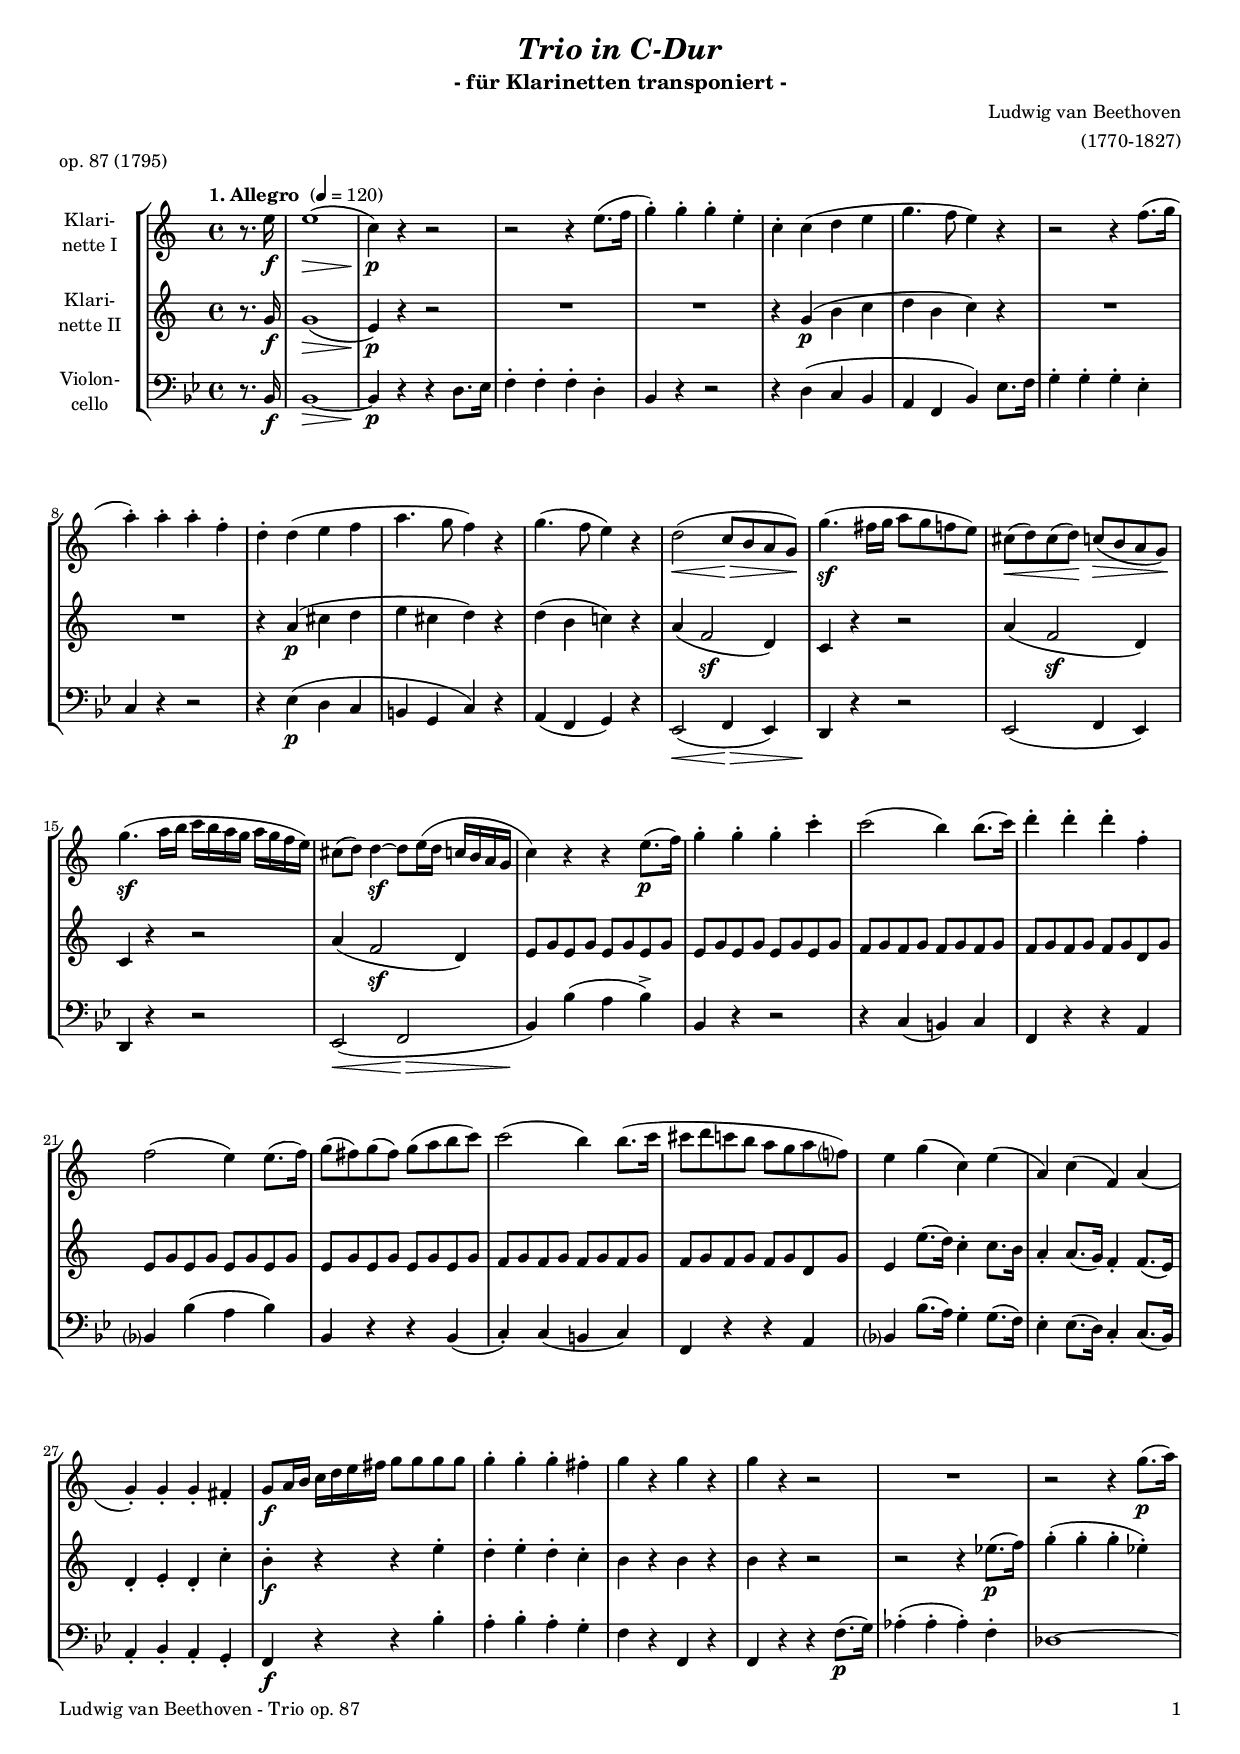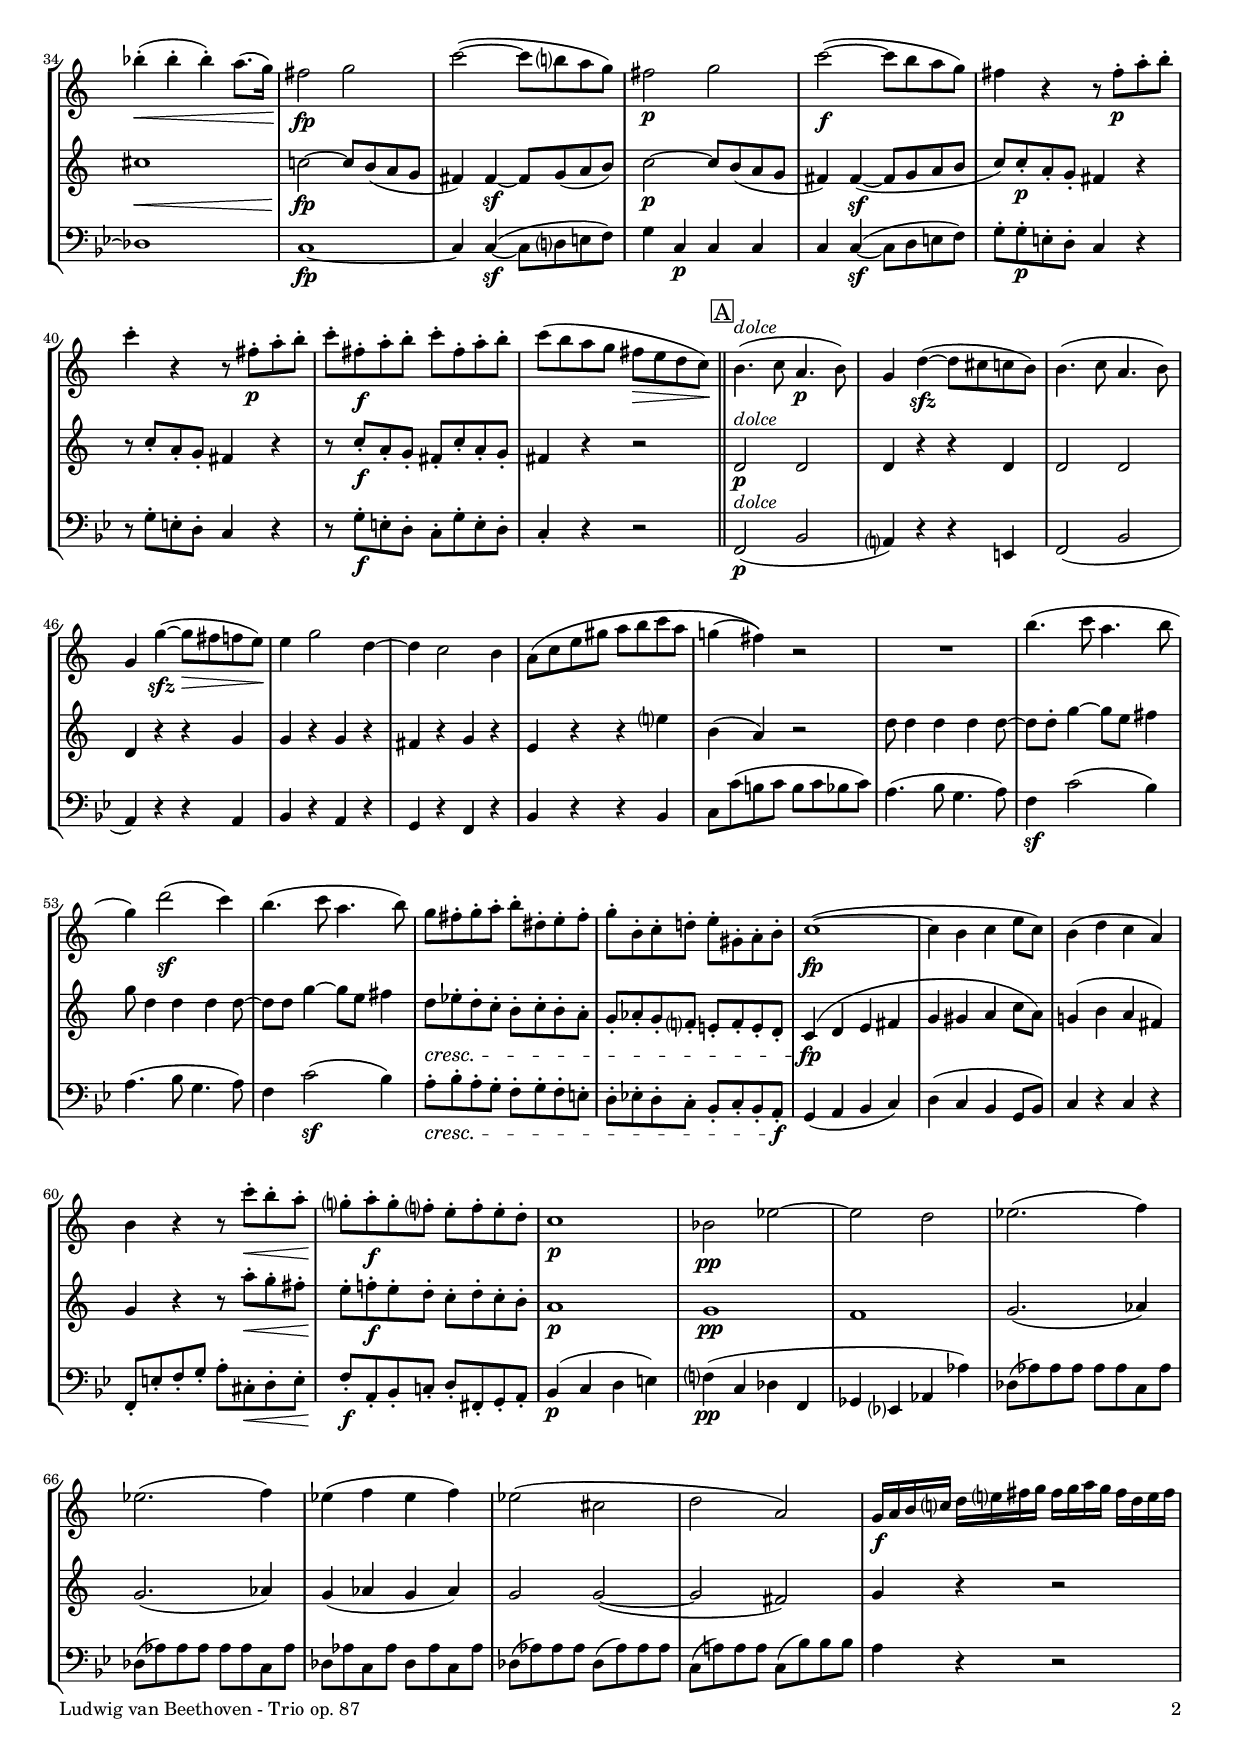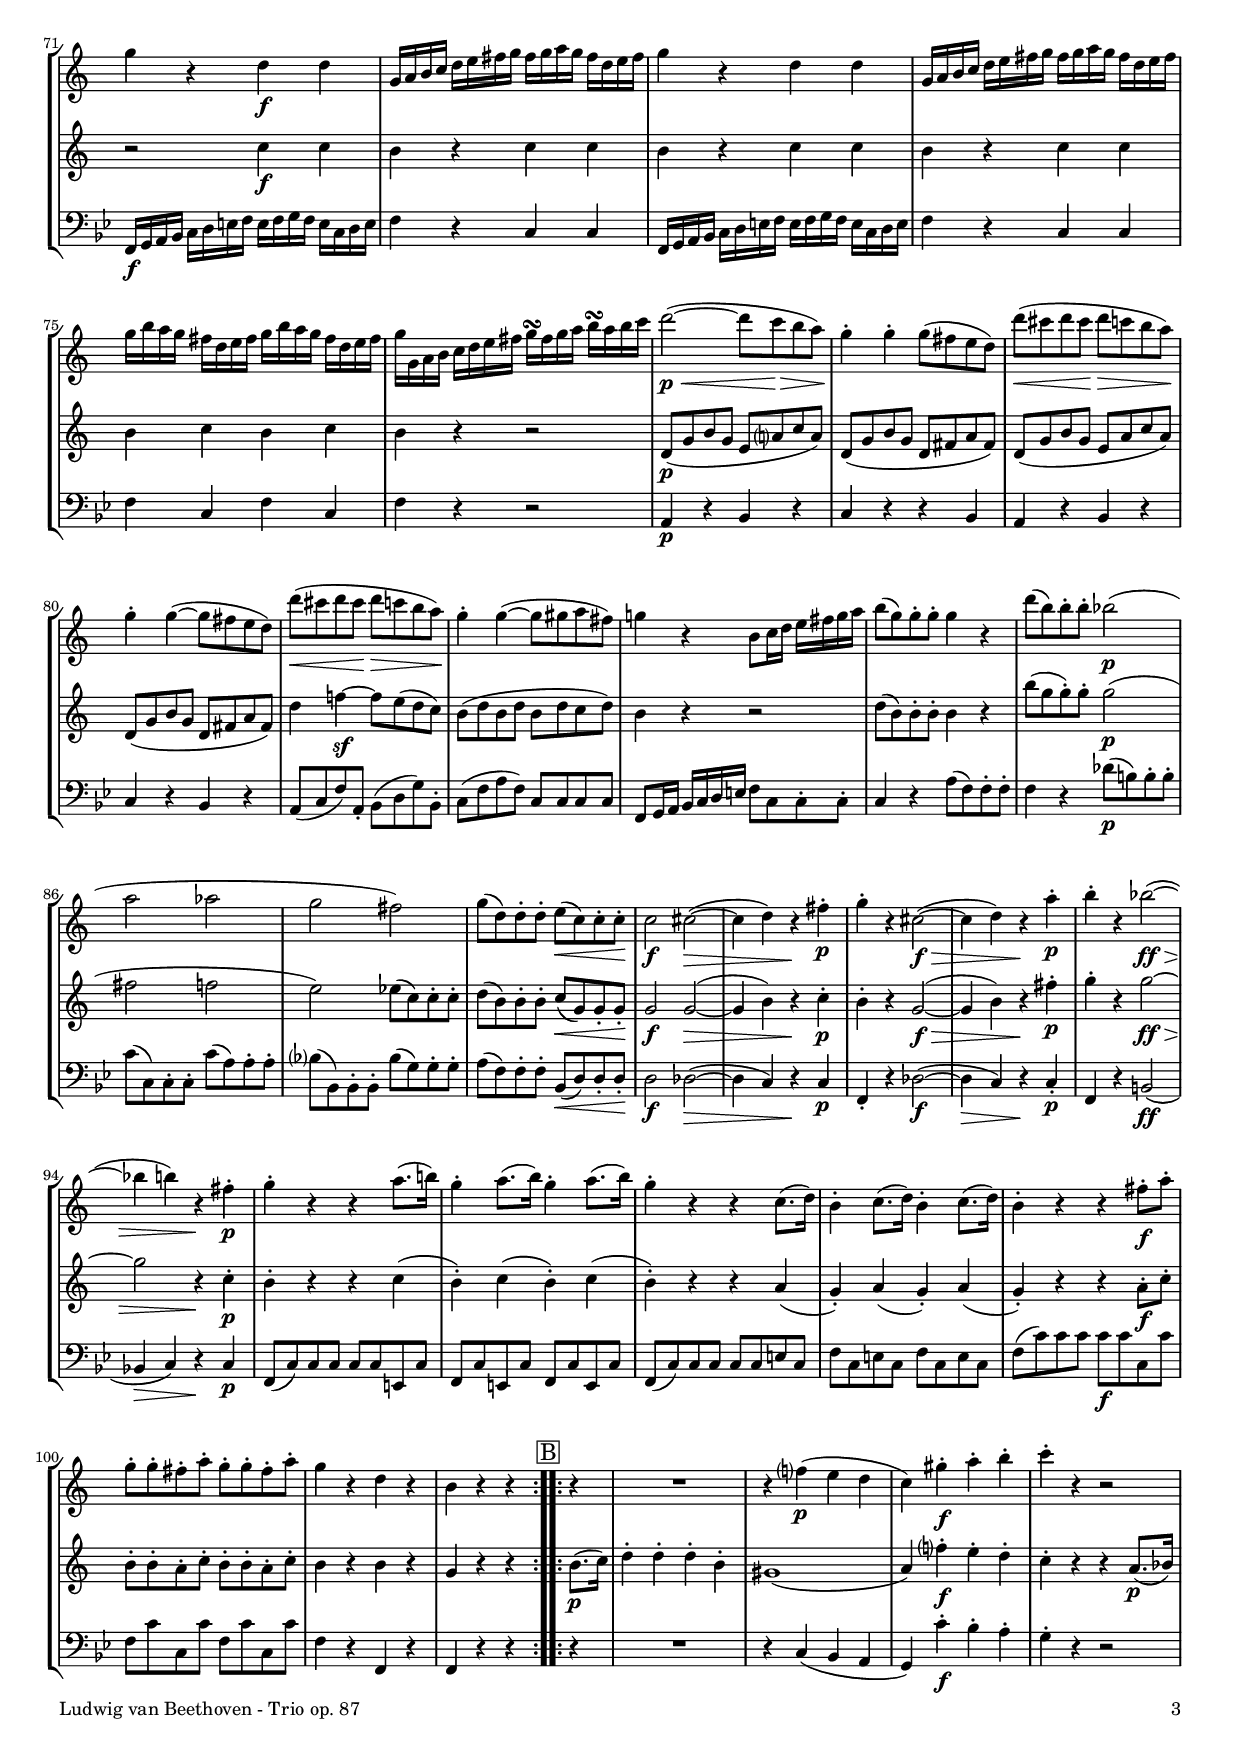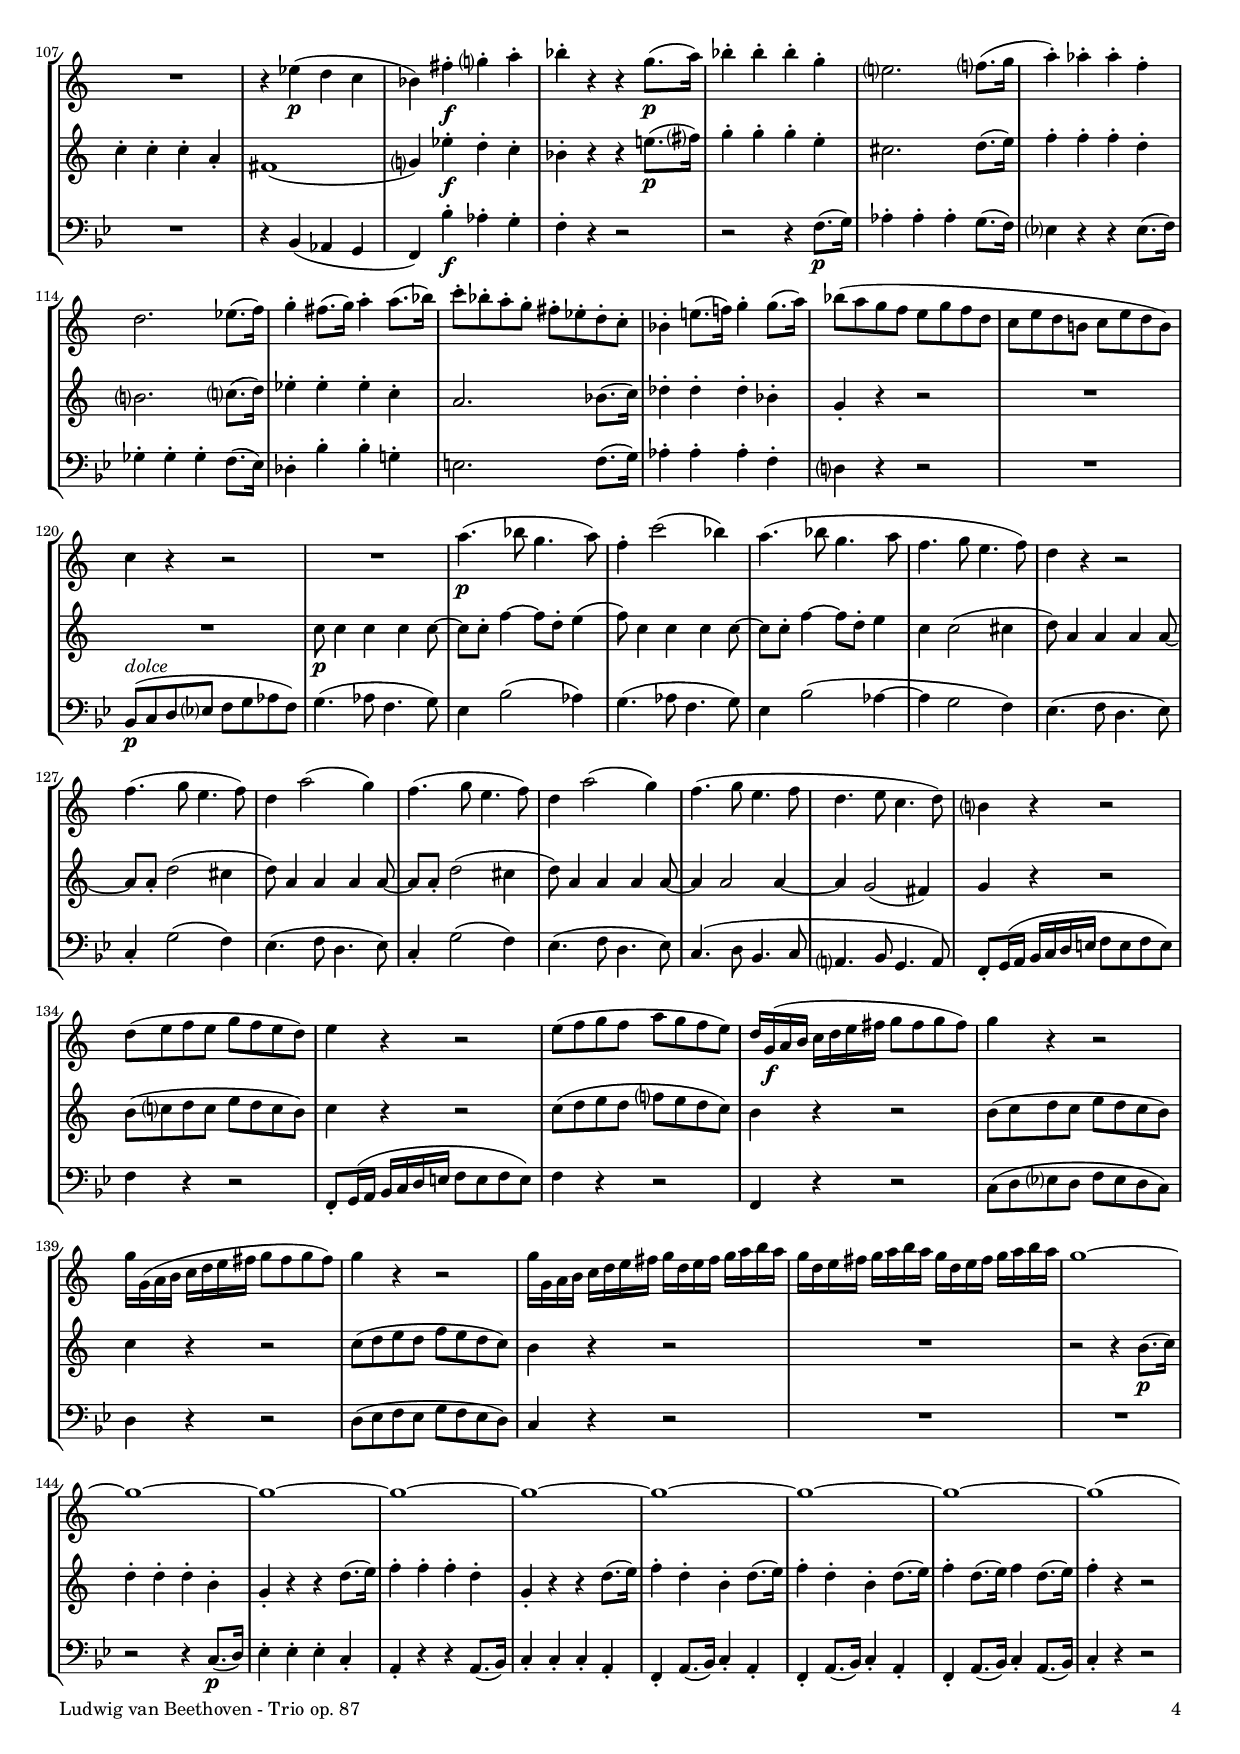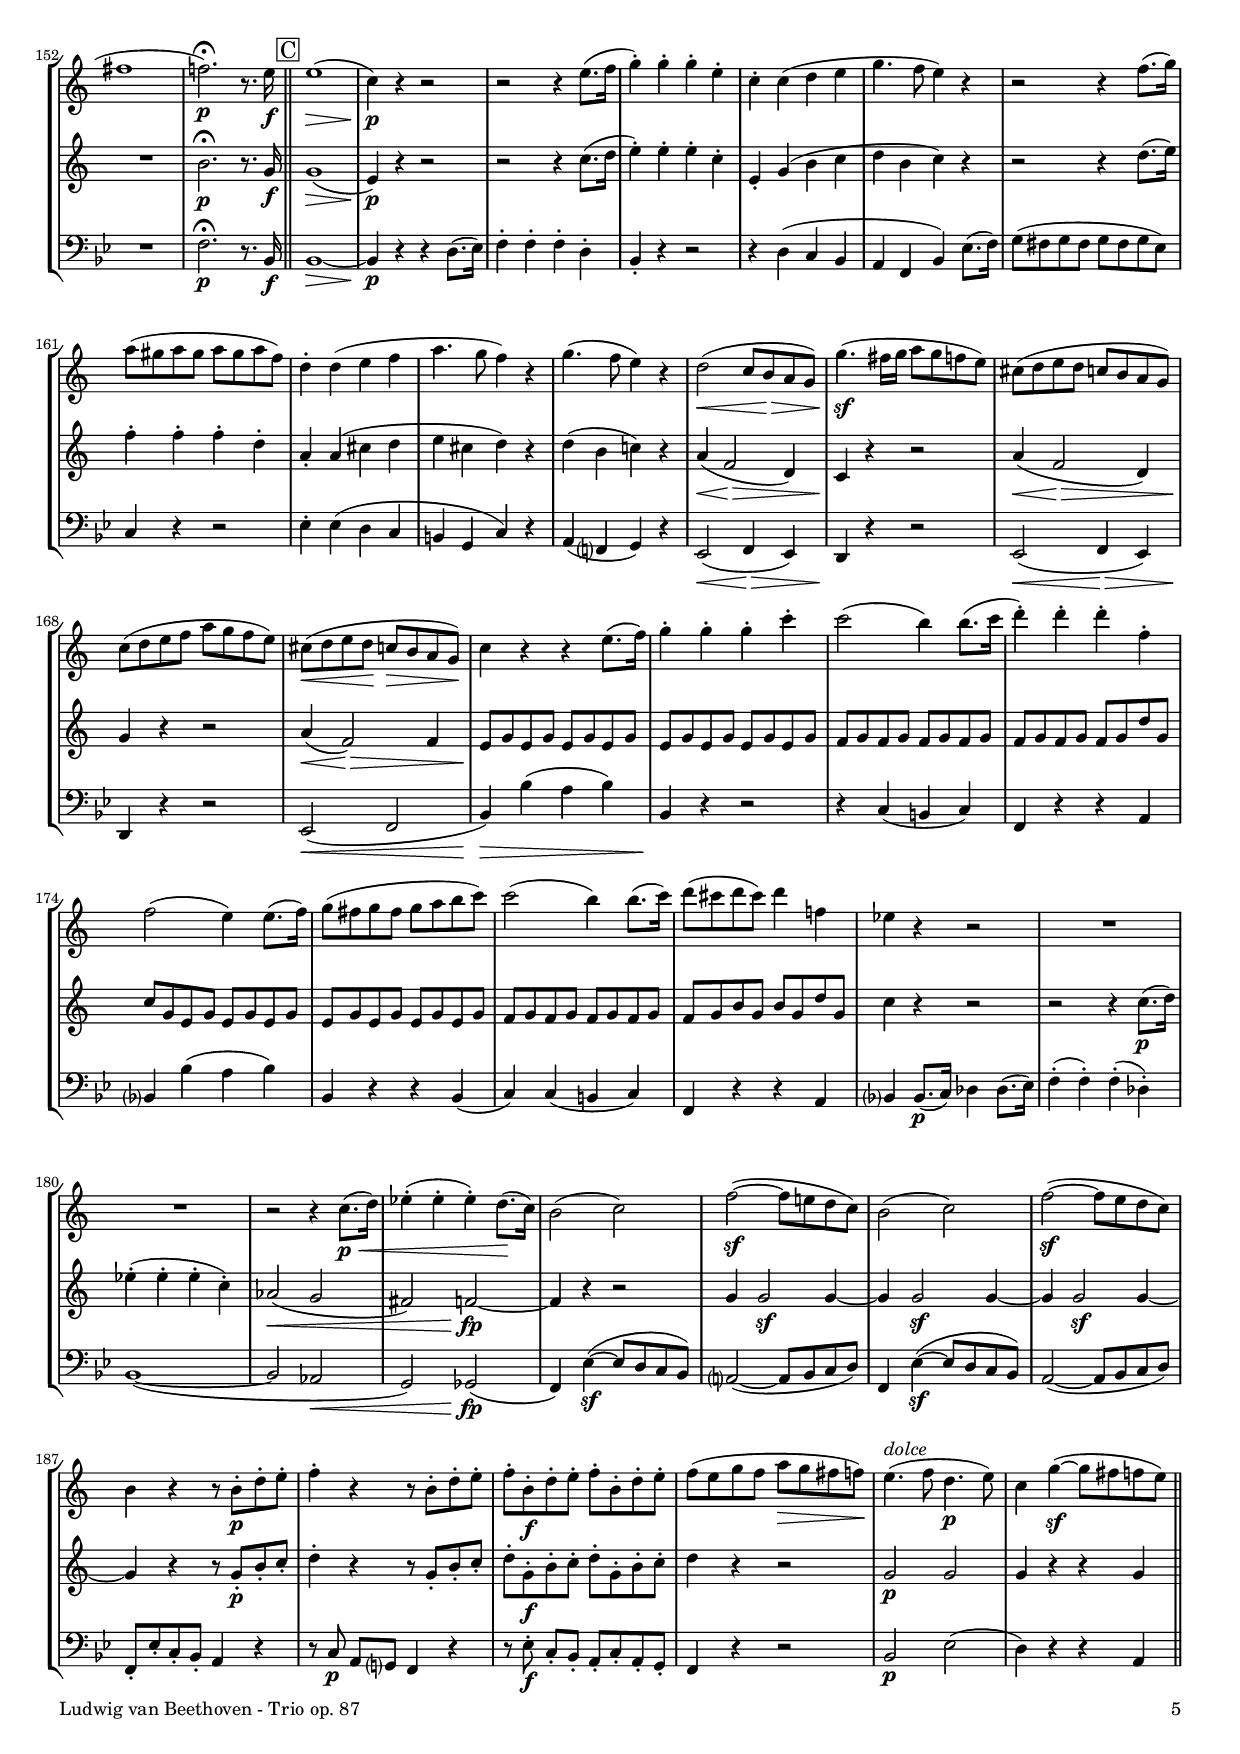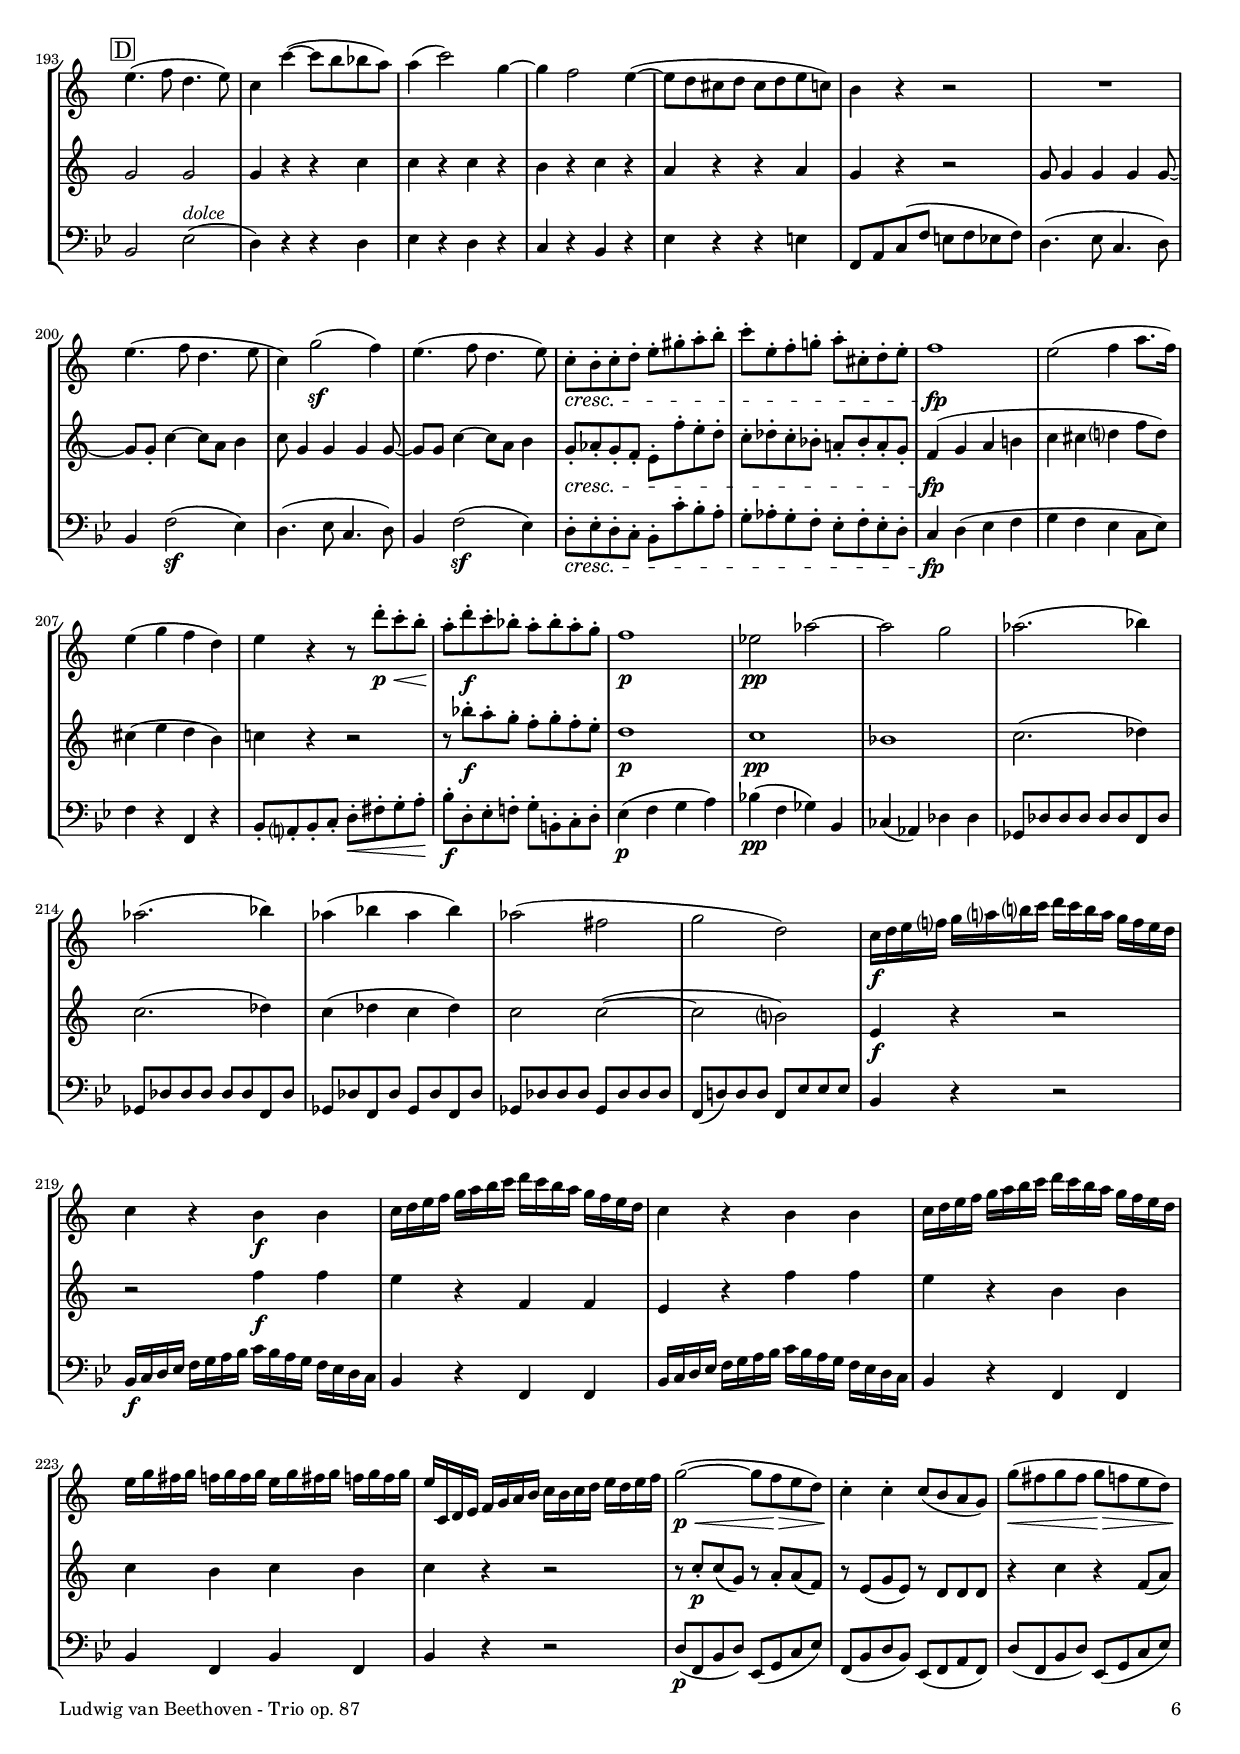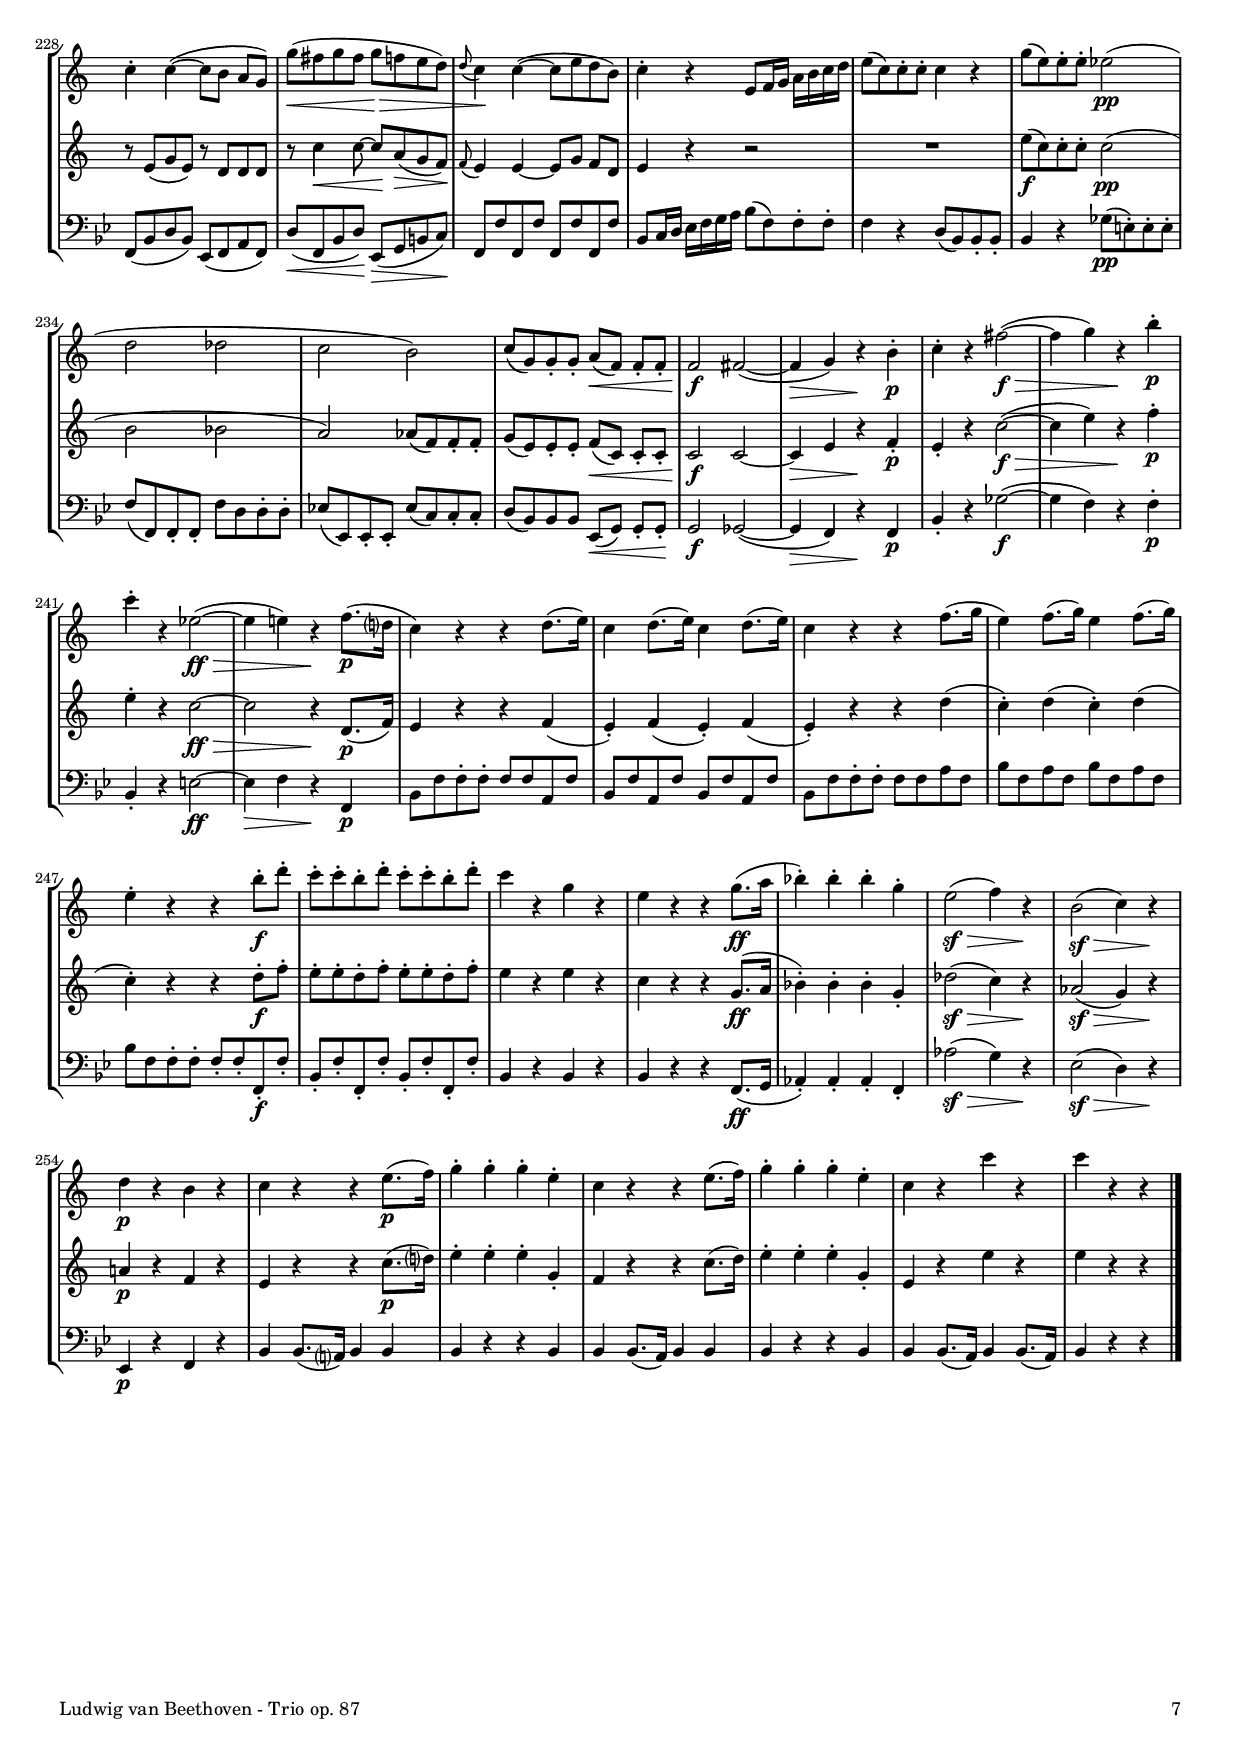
\version "2.18.2"
\include "deutsch.ly"
  
#(set-global-staff-size 16.1)

\header {
  title     = \markup \bold \italic "Trio in C-Dur"
  subtitle  = "- für Klarinetten transponiert -"
  composer  = "Ludwig van Beethoven"
  arranger  = "(1770-1827)"
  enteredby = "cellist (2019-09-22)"
  piece     = "op. 87 (1795)"
}

voiceconsts = {
  \key b \major
  \clef "treble"
%  \numericTimeSignature
  \compressFullBarRests
  % Set default beaming for all staves
% \set Timing.beamExceptions = #'()
% \set Timing.baseMoment     = #(ly:make-moment 1 4)
% \set Timing.beatStructure  = #'(1 1 1)
}

micl = "clarinet"
mifl = "flute"
miob = "oboe"
mifh = "french horn"
misx = "tenor sax"

mist = "string ensemble 1"
%miba = "cello"
miba = "bassoon"

boxa = { \bar "||" \mark \markup \box "A" }
boxb = { \mark \markup \box "B" }
boxc = { \bar "||" \mark \markup \box "C" }
boxd = { \bar "||" \mark \markup \box "D" }

dolc = \markup \italic "dolce"

introa = { \tempo "1. Allegro " 4=120 \time 4/4 }

va = \relative c'' {
  \voiceconsts

  \introa
  \repeat volta 2 {
    \partial 4 r8. d16\f
    d1(\>
    b4)\!\p r r2
    r2 r4 d8.( es16
    f4)-. f-. f-. d-.

    b-. b( c d
    f4. es8 d4) r
    r2 r4 es8.( f16
    g4)-. g-. g-. es-.

    c-. c( d es
    g4. f8 es4) r
    f4.( es8 d4) r
    c2(\< b8\!\> a g f)\!

    f'4.(\sf e16 f g8 f es d)
    h(\< c) h( c)\! b(\> a g f)\!
    f'4.(\sf g16 a b a g f g f es d)

    h8( c) c4~\sf c8 d16( c b a g f
    b4) r r d8.(\p es16)
    f4-. f-. f-. b-.

    b2( a4) a8.( b16)
    c4-. c-. c-. es,-.
    es2( d4) d8.( es16)

    f8( e) f( e) f( g a b)
    b2( a4) a8.( b16
    h8 c b a g f g es?)

    d4 f( b,) d(
    g,) b( es,) g(
    f)-. f-. f-. e-.
    f8\f g16 a b c d e f8 f f f

    f4-. f-. f-. e-.
    f r f r
    f r r2
    R1

    r2 r4 f8.(\p g16)
    as4(-.\< as-. as)-. g8.( f16)\!
    e2\fp f

    b2(~ b8 a? g f)
    e2\p f
    b(~\f b8 a g f)
    e4 r r8 e-.\p g-. a-.

    b4-. r r8 e,-.\p g-. a-.
    b-. e,-.\f g-. a-. b-. e,-. g-. a-.
    b( a g f e\> d c b)\! \boxa

    a4.(^\dolc b8 g4.\p a8)
    f4 c'(~\sfz c8 h b a)
    a4.( b8 g4. a8)
    f4 f'(~\sfz f8\> e es d)
    d4\! f2 c4~

    c b2 a4
    g8\( b d fis g a b g
    f!4( e)\) r2
    R1
    a4.( b8 g4. a8
    f4) c'2(\sf b4)

    a4.( b8 g4. a8)
    f e-. f-. g-. a-. cis,-. d-. e-.
    f-. a,-. b-. c!-. d-. fis,-. g-. a-.
    b1(~\fp
    b4 a b d8 b)

    a4( c b g)
    a r r8 b'-.\< a-. g-.
    f?-.\! g-.\f f-. es?-. d-. es-. d-. c-.
    b1\p
    as2\pp des~
    des c
    des2.( es4)

    des2.( es4)
    des( es des es)
    des2( h
    c g)
    f16\f g a b? c d? e f e f g f e c d e

    f4 r c\f c
    f,16 g a b c d e f e f g f e c d e
    f4 r c c
    f,16 g a b c d e f e f g f e c d e

    f a g f e c d e f a g f e c d e
    f f, g a b c d e f\turn e f g a\turn g a b
    c2(~\p\< c8 b\!\> a g)

    f4-.\! f-. f8( e d c)
    c'(\< h c h\! c\> b a g)\!
    f4-. f(~ f8 e d c)

    c'(\< h c h\! c\> b a g)\!
    f4-. f(~ f8 fis g e)
    f!4 r a,8 b16 c d e f g
    a8( f) f-. f-. f4 r

    c'8( a) a-. a-. as2(\p
    g ges
    f e)
    f8( c) c-. c-. d(\< b) b-. b-.\!

    b2\f h(~\>
    h4 c) r\! e-.\p
    f-. r h,2(~\f\>
    h4 c) r\! g'-.\p
    a-. r as2(~\ff\>
    as4 a) r\! e-.\p

    f-. r r g8.( a!16)
    f4-. g8.( a16) f4-. g8.( a16)
    f4-. r r b,8.( c16)
    a4-. b8.( c16) a4-. b8.( c16)
    
    a4-. r r e'8-.\f g-.
    f-. f-. e-. g-. f-. f-. e-. g-.
    f4 r c r
    a r r
  } \boxb
  \repeat volta 2 {
    r
    R1
    r4 es'?(\p d c
    b) fis'-.\f g-. a-.
    b-. r r2
    R1
    r4 des,(\p c b
    as) e'-.\f f?-. g-.

    as-. r r f8.(\p g16)
    as4-. as-. as-. f-.
    d?2. es?8.( f16
    g4)-. ges-. ges-. es-.
    c2. des8.( es16)
    f4-. e8.( f16) g4-. g8.( as16)

    b8-. as-. g-. f-. e-. des-. c-. b-.
    as4-. d!8.( es!16) f4-. f8.( g16)
    as8( g f es d f es c
    b d c a! b d c a)

    b4 r r2
    R1
    g'4.(\p as8 f4. g8)
    es4-. b'2( as4)
    g4.( as8 f4. g8
    es4. f8 d4. es8)
    c4 r r2

    es4.( f8 d4. es8)
    c4 g'2( f4)
    es4.( f8 d4. es8)
    c4 g'2( f4)
    es4.( f8 d4. es8
    c4. d8 b4. c8)

    a?4 r r2
    c8( d es d f es d c)
    d4 r r2
    d8( es f es g f es d)
    c16 f,(\f g a b c d e f8 e f e)

    f4 r r2
    f16 f,( g a b c d e f8 e f e)
    f4 r r2
    f16 f, g a b c d e f c d e f g a g

    f c d e f g a g f c d e f g a g
    f1~
    f~
    f~
    f~
    f~
    f~
    f~
    f~
    f(

    e
    es!2.)\fermata\p r8. d16\f \boxc
    d1(\>
    b4)\!\p r r2
    r r4 d8.( es16
    f4)-. f-. f-. d-.
    b-. b( c d
    f4. es8 d4) r

    r2 r4 es8.( f16)
    g8( fis g fis g fis g es)
    c4-. c( d es
    g4. f8 es4) r
    f4.( es8 d4) r
    c2(\< b8 a\!\> g f)

    f'4.(\!\sf e16 f g8 f es d)
    h( c d c b a g f)
    b( c d es g f es d)
    h(\< c d c\! b\> a g f)\!

    b4 r r d8.( es16)
    f4-. f-. f-. b-.
    b2( a4) a8.( b16
    c4)-. c-. c-. es,-.
    es2( d4) d8.( es16)

    f8( e f e f g a b)
    b2( a4) a8.( b16)
    c8( h c h) c4 es,!
    des r r2
    R1*2

    r2 r4 b8.(\p\< c16)
    des4(-. des-. des)-. c8.(\! b16)
    a2( b)
    es(~\sf es8 d! c b)
    a2( b)
    es(~\sf es8 d c b)

    a4 r r8 a-.\p c-. d-.
    es4-. r r8 a,-. c-. d-.
    es-. a,-.\f c-. d-. es-. a,-. c-. d-.
    es( d f es g\> f e es)\!
    d4.(^\dolc es8 c4.\p d8)

    b4 f'(~\sf f8 e es d) \boxd
    d4.( es8 c4. d8)
    b4 b'(~ b8 a as g)
    g4( b2) f4~
    f es2 d4(~
    d8 c h c h c d b)
    a4 r r2

    R1
    d4.( es8 c4. d8
    b4) f'2(\sf es4)
    d4.( es8 c4. d8)
    b-.\cresc a-. b-. c-. d-. fis-. g-. a-.
    b-. d,-. es-. f!-. g-. h,-. c-. d-.
    es1\fp

    d2( es4 g8. es16)
    d4( f es c)
    d r r8 c'-.\p\< b-. a-.
    g-.\! c-.\f b-. as-. g-. as-. g-. f-.
    es1\p
    des2\pp ges~
    ges f

    ges2.( as4)
    ges2.( as4)
    ges( as ges as)
    ges2( e
    f c)
    b16\f c d es? f g? a? b c b a g f es d c
    b4 r a\f a

    b16 c d es f g a b c b a g f es d c
    b4 r a a
    b16 c d es f g a b c b a g f es d c

    d f e f es f es f d f e f es f es f
    d b, c d es f g a b a b c d c d es
    f2(~\p\< f8 es\!\> d c)

    b4-.\! b-. b8( a g f)
    f'(\< e f e f\!\> es d c)
    b4-.\! b(~ b8 a g[ f])
    f'(\< e f e f\!\> es d c)
    \appoggiatura c b4\! b(~ b8 d c a)

    b4-. r d,8 es16 f g a b c
    d8( b) b-. b-. b4 r
    f'8( d) d-. d-. des2(\pp
    c ces
    b a)
    b8( f) f-. f-. g(\< es) es[-. es]-.

    es2\!\f e(~
    e4\> f) r\! a-.\p
    b-.
    r e2(~\f\>
    e4 f) r\! a-.\p
    b-. r des,2(~\ff\>
    des4 d) r\! es8.(\p c?16
    b4) r r c8.( d16)
    b4 c8.( d16) b4 c8.( d16)

    b4 r r es8.( f16
    d4) es8.( f16) d4 es8.( f16)
    d4-. r r a'8-.\f c-.
    b-. b-. a-. c-. b-. b-. a-. c-.
    b4 r f r
    d r r f8.(\ff g16
    as4)-. as-. as-. f-.

    d2(\sf\> es4) r\!
    a,2(\sf\> b4) r\!
    c\p r a r
    b r r d8.(\p es16)
    f4-. f-. f-. d-.
    b r r d8.( es16)
    f4-. f-. f-. d-.
    b r b' r
    b r r \bar "|."
  }
}

vb = \relative c' {
  \voiceconsts

  \introa
  \repeat volta 2 {
    \partial 4 r8. f16\f
    f1(\>
    d4)\!\p r r2
    R1*2
    r4 f(\p a b
    c a b) r
    R1*2

    r4 g(\p h c
    d h c) r
    c( a b!) r
    g( es2\sf c4)
    b r r2

    g'4( es2\sf c4)
    b r r2
    g'4( es2\sf c4)
    d8 f d f d f d f
    d f d f d f d f

    es f es f es f es f
    es f es f es f c f
    d f d f d f d f

    d f d f d f d f
    es f es f es f es f
    es f es f es f c f

    d4 d'8.( c16) b4-. b8. a16
    g4-. g8.( f16) es4-. es8.( d16)
    c4-. d-. c-. b'-.
    a-.\f r r d-.

    c-. d-. c-. b-.
    a r a r
    a r r2
    r r4 des8.(\p es16)
    f4(-. f-. f-. des)-.
    h1\<

    b!2~\!\fp b8 a( g f
    e4) e~\sf e8 f( g a)
    b2~\p b8 a( g f
    e4) e(~\sf e8 f g a
    b) b-.\p g-. f-. e4 r

    r8 b'-. g-. f-. e4 r
    r8 b'-.\f g-. f-. e-. b'-. g-. f-.
    e4 r r2 \boxa
    c^\dolc\p c
    c4 r r c
    c2 c

    c4 r r f
    f r f r
    e r f r
    d r r d'?
    a( g) r2
    c8 c4 c c c8~
    c c-. f4~ f8 d e4

    f8 c4 c c c8~
    c c f4~ f8 d e4
    c8\cresc des-. c-. b-. a-. b-. a-. g-.

    f-. ges-. f-. es?-. d!-. es-. d-. c-.
    b4(\fp c d e
    f fis g b8 g)
    f!4( a g e)

    f r r8 g'-.\< f-. e-.
    d-.\! es!-.\f d-. c-. b-. c-. b-. a-.
    g1\p
    f\pp
    es

    f2.( ges4)
    f2.( ges4)
    f( ges f ges)
    f2 f(~
    f e)
    f4 r r2

    r b4\f b
    a r b b
    a r b b
    a r b b
    a b a b
    a r r2

    c,8(\p f a f d g? b g)
    c,( f a f c e g e)
    c( f a f d g b g)

    c,( f a f c e g e)
    c'4 es!~\sf es8 d( c b)
    a( c a c a c b c)

    a4 r r2
    c8( a) a-. a-. a4 r
    a'8( f f)-. f-. f2(\p
    e es
    d) des8( b) b-. b-.

    c( a) a-. a-. b(\< f) f-. f-.\!
    f2\f f(~\>
    f4 a) r\! b-.\p
    a-. r f2(~\f\>
    f4 a) r\! e'-.\p

    f-. r f2~\ff\>
    f r4\! b,-.\p
    a-. r r b(
    a)-. b( a)-. b(
    a)-. r r g(
    f)-. g( f)-. g(

    f)-. r r g8-.\f b-.
    a-. a-. g-. b-. a-. a-. g-. b-.
    a4 r a r
    f r r
  } \boxb
  \repeat volta 2 {
    a8.(\p b16)
    c4-. c-. c-. a-.
    fis1(
    g4) es'?-.\f d-. c-.
    b-. r r g8.(\p as16)
    b4-. b-. b-. g-.
    e1(
    f?4) des'-.\f c-. b-.

    as-. r r d!8.(\p e?16)
    f4-. f-. f-. d-.
    h2. c8.( d16)
    es4-. es-. es-. c-.
    a?2. b?8.( c16)

    des4-. des-. des-. b-.
    g2. as8.( b16)
    ces4-. ces-. ces-. as-.
    f-. r r2
    R1*2

    b8\p b4 b b b8~
    b b-. es4~ es8 c-. d4(
    es8) b4 b b b8~

    b b-. es4~ es8 c-. d4
    b b2( h4
    c8) g4 g g g8~
    g g-. c2( h4

    c8) g4 g g g8~
    g g-. c2( h4
    c8) g4 g g g8~
    g4 g2 g4~

    g f2( e4)
    f r r2
    a8( b? c b d c b a)
    b4 r r2
    b8( c d c es? d c b)
    a4 r r2

    a8( b c b d c b a)
    b4 r r2
    b8( c d c es d c b)
    a4 r r2
    R1
    r2 r4 a8.(\p b16)

    c4-. c-. c-. a-.
    f-. r r c'8.( d16)
    es4-. es-. es-. c-.
    f,-. r r c'8.( d16)

    es4-. c-. a-. c8.( d16)
    es4-. c-. a-. c8.( d16)
    es4-. c8.( d16) es4 c8.( d16)
    es4-. r r2
    R1

    a,2.\fermata\p r8. f16\f \boxc
    f1(\>
    d4)\!\p r r2
    r r4 b'8.( c16
    d4)-. d-. d-. b-.
    d,-. f( a b
    c a b) r
    r2 r4 c8.( d16)
    es4-. es-. es-. c-.

    g-. g( h c
    d h c) r4
    c( a b!) r
    g(\< es2\!\> c4)
    b\! r r2
    g'4(\< es2\!\> c4)
    f\! r r2

    g4(\< es2)\!\>
    es4
    d8\! f d f d f d f
    d f d f d f d f
    es f es f es f es f
    es f es f es f c' f,

    b f d f d f d f
    d f d f d f d f
    es f es f es f es f
    es f a f a f c' f,

    b4 r r2
    r r4 b8.(\p c16)
    des4(-. des-. des-. b)-.
    ges2(\< f
    e) es~\!\fp
    es4 r r2
    f4 f2\sf f4~

    f f2\sf f4~
    f f2\sf f4~
    f r r8 f-.\p a-. b-.
    c4-. r r8 f,-. a-. b-.

    c-. f,-.\f a-. b-. c-. f,-. a-. b-.
    c4 r r2
    f,\p f
    f4 r r f \boxd
    f2 f
    f4 r r b
    b r b r

    a r b r
    g r r g
    f r r2
    f8 f4 f f f8~
    f f-. b4~ b8 g a4
    b8 f4 f f f8~

    f f b4~ b8 g a4
    f8-.\cresc ges-. f-. es-. d-. es'-. d-. c-.
    b-. ces-. b-. as-. g!-. as-. g-. f-.
    es4(\fp f g a!

    b h c? es8 c)
    h4( d c a)
    b! r r2
    r8 as'-.\f g-. f-. es-. f-. es-. d-.
    c1\p
    b\pp
    as

    b2.( ces4)
    b2.( ces4)
    b( ces b ces)
    b2 b(~
    b a?)
    d,4\f r r2

    r es'4\f es
    d r es, es
    d r es' es
    d r a a
    b a b a
    b r r2


    r8 b-.\p b( f) r g-. g( es)
    r d( f d) r c c c
    r4 b' r es,8( g)
    r d( f d) r c c c

    r b'4\< b8~ b\! g(\> f es)\!
    \appoggiatura es d4 d~ d8 f es[ c]
    d4 r r2

    R1
    d'8(\f b) b-. b-. b2(\pp
    a as
    g) ges8( es) es-. es-.
    f( d) d-. d-. es(\< b) b[-. b]-.

    b2\!\f b~
    b4\> d r\! es-.\p
    d-. r b'2(~\f\>
    b4 d) r\! es-.\p
    d-.
    r b2~\ff\>
    b r4\! c,8.(\p es16)

    d4 r r es(
    d)-. es( d)-. es(
    d)-. r r c'(
    b)-. c( b)-. c(
    b)-. r r c8-.\f es-.
    d-. d-. c-. es-. d-. d-. c-. es-.

    d4 r d r
    b r r f8.(\ff g16
    as4)-. as-. as-. f-.
    ces'2(\sf\> b4) r\!
    ges2(\sf\> f4) r\!
    g!\p r es r
    d r r b'8.(\p c?16)

    d4-. d-. d-. f,-.
    es r r b'8.( c16)
    d4-. d-. d-. f,-.
    d r d' r
    d r r
  }
}

vc = \relative c {
  \voiceconsts
  \clef "bass"

  \introa
  \repeat volta 2 {
    \partial 4 r8. b16\f
    b1~\>
    b4\!\p r r d8. es16
    f4-. f-. f-. d-.
    b r r2
    r4 d( c b
    a f b) es8. f16
    g4-. g-. g-. es-.
    c r r2

    r4 es(\p d c
    h g c) r
    a( f g) r
    es2(\<  f4\!\> es)
    d\! r r2

    es2( f4 es)
    d r r2
    es(\< f\!\>
    b4)\! b'( a b)->
    b, r r2
    r4 c( h) c
    f, r r a

    b? b'( a b)
    b, r r b(
    c)-. c( h c)
    f, r r a
    b? b'8.( a16) g4-. g8.( f16)
    es4-. es8.( d16) c4-. c8.( b16)

    a4-. b-. a-. g-.
    f\f r r b'-.
    a-. b-. a-. g-.
    f r f, r
    f r r f'8.(\p g16)
    as4(-. as-. as)-. f-.
    des1~

    des
    c~\fp
    c4 c(~\sf c8 d? e f)
    g4 c,\p c c
    c c(~\sf c8 d e f)
    g-. g-.\p e-. d-. c4 r
    r8 g'-. e-. d-. c4 r

    r8 g'-.\f e-. d-. c-. g'-. e-. d-.
    c4-. r r2 \boxa
    f,2(^\dolc\p b
    a?4) r r e
    f2( b
    a4) r r a
    b r a r

    g r f r
    b r r b
    c8 c'( h c h c b c)
    a4.( b8 g4. a8)
    f4\sf c'2( b4)
    a4.( b8 g4. a8)

    f4 c'2(\sf b4)
    a8-.\cresc b-. a-. g-. f-. g-. f-. e-.
    d-. es!-. d-. c-. b-. c-. b-. a-.\f
    g4( a b c)
    d( c b g8 b)
    c4 r c r
    f,8-. e'-. f-. g-. a-. cis,-.\< d-. e-.
    f-.\!\f a,-. b-. c!-. d-. fis,-. g-. a-.
    b4(\p c d e)
    f?(\pp c des f,
    ges es? as as')

    des,8( as') as as as as c, as'
    des,( as') as as as as c, as'
    des, as' c, as' des, as' c, as'
    des,( as') as as des,( as') as as
    c,( a'!) a a c,( b') b b
    
    a4 r r2
    f,16\f g a b c d e f e f g f e c d e
    f4 r c c
    f,16 g a b c d e f e f g f e c d e
    f4 r c c

    f c f c
    f r r2
    a,4\p r b r
    c r r b
    a r b r
    c r b r

    a8( c f) a,-. b( d g) b,-.
    c( f a f) c c c c
    f, g16 a b c d e f8 c c-. c-.
    c4 r a'8( f) f-. f-.
    f4 r des'8(\p h) h-. h-.

    c( c,) c-. c-. c'( a) a-. a-.
    b?( b,) b-. b-. b'( g) g-. g-.
    a( f) f-. f-. b,(\< d) d-. d-.\!
    d2\f des(~\>
    des4 c) r\! c\p
    f,-. r des'2(~\f

    des4\> c) r\! c-.\p
    f, r h2(\ff
    b!4\> c) r\! c\p
    f,8( c') c c c c e, c'
    f, c' e, c' f, c' e, c'

    f,( c') c c c c e c
    f c e c f c e c
    f( c') c c c\f c c, c'
    f, c' c, c' f, c' c, c'
    f,4 r f, r

    f r r
  } \boxb
  \repeat volta 2 {
    r
    R1
    r4 c'( b a
    g) c'-.\f b-. a-.
    g-. r r2
    R1
    r4 b,( as g

    f) b'-.\f as-. g-.
    f-. r r2
    r r4 f8.(\p g16)
    as4-. as-. as-. g8.( f16)
    es?4 r r es8.( f16)
    ges4-. ges-. ges-. f8.( es16)

    des4-. b'-. b-. g!-.
    e2. f8.( g16)
    as4-. as-. as-. f-.
    d? r r2
    R1
    b8(^\dolc\p c d es? f g as f)
    g4.( as8 f4. g8)

    es4 b'2( as4)
    g4.( as8 f4. g8)
    es4 b'2( as4~
    as g2 f4)
    es4.( f8 d4. es8)
    c4-. g'2( f4)
    es4.( f8 d4. es8)

    c4-. g'2( f4)
    es4.( f8 d4. es8)
    c4.( d8 b4. c8
    a?4. b8 g4. a8)
    f-. g16( a b c d e f8 e f e)
    f4 r r2

    f,8-. g16( a b c d e f8 e f e)
    f4 r r2
    f,4 r r2
    c'8( d es? d f es d c)
    d4 r r2

    d8( es f es g f es d)
    c4 r r2
    R1*2
    r2 r4 c8.(\p d16)
    es4-. es-. es-. c-.
    a-. r r a8.( b16)

    c4-. c-. c-. a-.
    f-. a8.( b16) c4-. a-.
    f-. a8.( b16) c4-. a-.
    f-. a8.( b16) c4-. a8.( b16)
    c4-. r r2
    R1
    f2.\fermata\p r8. b,16\f \boxc

    b1~\>
    b4\!\p r r d8.( es16)
    f4-. f-. f-. d-.
    b-. r r2
    r4 d( c b
    a f b) es8.( f16)

    g8( fis g fis g fis g es)
    c4 r r2
    es4-. es( d c h g c) r
    a( f? g) r
    es2(\< f4\!\> es)
    d\! r r2

    es(\< f4\!\> es)
    d\! r r2
    es(\< f
    b4)\!\> b'( a b)
    b,\! r r2
    r4 c( h c)
    f, r r a

    b? b'( a b)
    b, r r b(
    c) c( h c)
    f, r r a
    b? b8.(\p c16) des4 des8.( es16)
    f4(-. f)-. f(-. des)-.
    b1(~

    b2 as\<
    g) ges(\!\fp
    f4) es'(~\sf es8 d c b)
    a?2(~ a8 b c d)
    f,4 es'(~\sf es8 d c b)
    a2(~ a8 b c d)

    f,-. es'-. c-. b-. a4 r
    r8 c\p a[ g?] f4 r
    r8 es'-.\f c[-. b]-. a-. c-. a-. g-.
    f4 r r2
    b\p es(
    d4) r r a \boxd

    b2 es(^\dolc
    d4) r r d
    es r d r
    c r b r
    es r r e
    f,8 a c( f e f es f)

    d4.( es8 c4. d8)
    b4 f'2(\sf es4)
    d4.( es8 c4. d8)
    b4 f'2(\sf es4)
    d8-.\cresc es-. d-. c-. b-. c'-. b-. a-.
    g-. as-. g-. f-. es-. f-. es-. d-.

    c4\fp d( es f
    g f es c8 es)
    f4 r f, r
    b8-. a?-. b-. c-. d-.\< fis-. g-. a-.\!
    b-.\f d,-. es-. f!-. g-. h,-. c-. d-.
    es4(\p f g a)

    b!(\pp f ges) b,
    ces( as) des des
    ges,8 des' des des des des f, des'
    ges,8 des' des des des des f, des'
    ges, des' f, des' ges, des' f, des'

    ges, des' des des ges, des' des des
    f,( d'!) d d f, es' es es
    b4 r r2
    b16\f c d es f g a b c b a g f es d c
    b4 r f f

    b16 c d es f g a b c b a g f es d c
    b4 r f f
    b f b f
    b r r2
    d8(\p f, b d) es,( g c es)

    f,( b d b) es,( f a f)
    d'( f, b d) es,( g c es)
    f,( b d b) es,( f a f)
    d'(\< f, b d)\! es,(\> g h c)\!
    f, f' f, f' f, f' f, f'

    b, c16 d es f g a b8( f) f-. f-.
    f4 r d8( b) b-. b-.
    b4 r ges'8(\pp e)-. e-. e-.
    f( f,) f-. f-. f' d d-. d-.
    es!( es,) es-. es-. es'( c) c-. c-.

    d( b) b b es,(\< g) g[-. g]-.\!
    g2\f ges(~
    ges4\> f) r\! f\p
    b-. r ges'2(~\f
    ges4 f) r f-.\p
    b,-. r e2~\ff
    e4\> f r\! f,\p

    b8 f' f-. f-. f f a, f'
    b, f' a, f' b, f' a, f'
    b, f' f-. f-. f f a f
    b f a f b f a f
    b f f-. f-. f-. f-. f,-.\f f'-.

    b,-. f'-. f,-. f'-. b,-. f'-. f,-. f'-.
    b,4 r b r
    b r r f8.(\ff g16
    as4)-. as-. as-. f-.
    as'2(\sf\> g4) r\!
    es2(\sf\> d4) r\!

    es,\p r f r
    b b8.( a?16) b4 b
    b r r b
    b b8.( a16) b4 b

    b r r b
    b b8.( a16) b4 b8.( a16)
    b4 r r
  }
}


music = \new StaffGroup <<

      \new Staff {
	\set Staff.midiInstrument = \micl
	\set Staff.instrumentName = \markup \center-column { "Klari-" "nette I" }
	\transpose b c' { \va }
%	\transpose b b { \va }
      }

      \new Staff {
	\set Staff.midiInstrument = \micl
	\set Staff.instrumentName = \markup \center-column { "Klari-" "nette II" }
	\transpose b c' { \vb }
%	\transpose b b { \vb }
      }

      \new Staff {
	\set Staff.midiInstrument = \miba
	\set Staff.instrumentName = \markup \center-column { "Violon-" "cello" }
	\transpose b b { \vc }
      }
>>

\book {
 \paper {
    print-page-number = ##t
    print-first-page-number = ##t
    oddHeaderMarkup = \markup \null
    evenHeaderMarkup = \markup \null
    oddFooterMarkup = \markup {
      \fill-line {
        \on-the-fly #print-page-number-check-first
        "Ludwig van Beethoven - Trio op. 87" \fromproperty #'page:page-number-string
      }
    }
    evenFooterMarkup = \oddFooterMarkup
  }  \score {
    \music
    \layout {}
  }

  \score {
    \unfoldRepeats \music

    \midi {
      \context {
        \Score
      }
    }
  }
}
